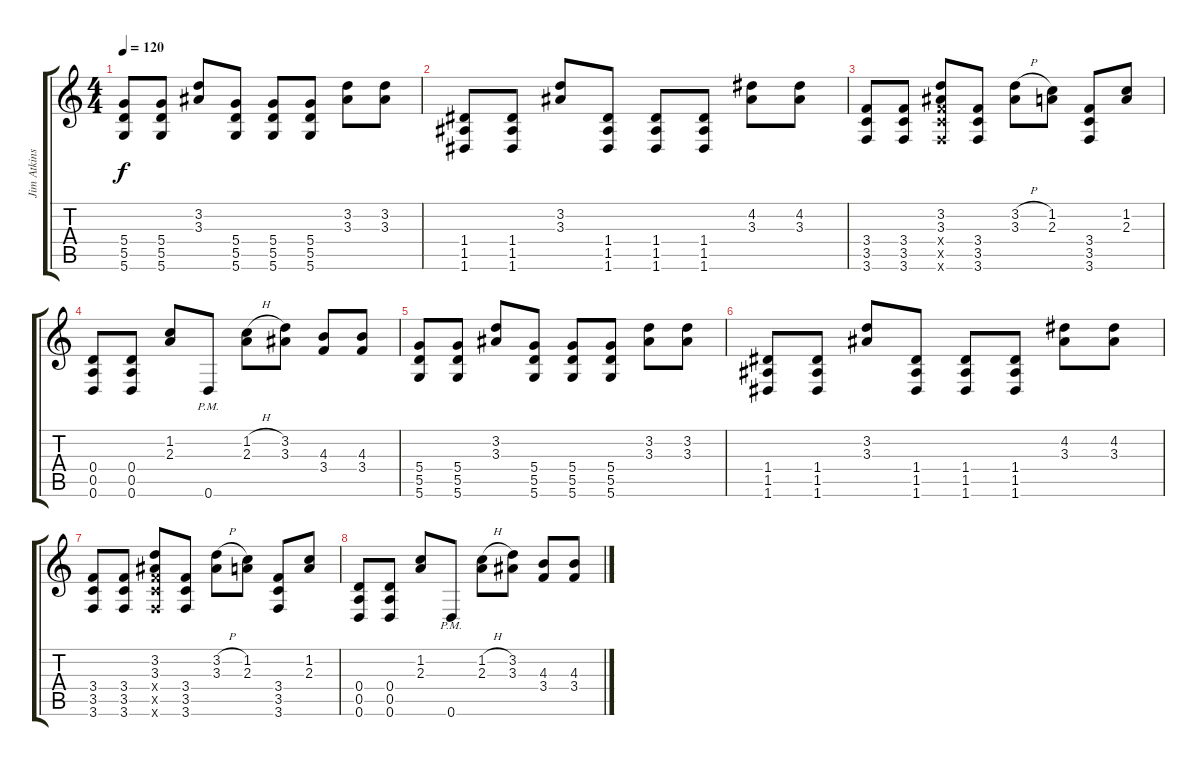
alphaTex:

\track ("Jim Atkins   (Lead Guitar)" "Jim Atkins") {instrument distortionguitar}
\staff {score tabs}
\tuning (E4 B3 G3 D3 A2 D2) {hide}
\ts (4 4)
\tempo 120
\clef g2
\ks c
(5.4 5.5 5.6).8{dy f} (5.4 5.5 5.6).8 (3.2 3.3).8 (5.4 5.5 5.6).8 (5.4 5.5 5.6).8 (5.4 5.5 5.6).8 (3.2 3.3).8 (3.2 3.3).8 |
(1.4 1.5 1.6).8 (1.4 1.5 1.6).8 (3.2 3.3).8 (1.4 1.5 1.6).8 (1.4 1.5 1.6).8 (1.4 1.5 1.6).8 (4.2 3.3).8 (4.2 3.3).8 |
(3.4 3.5 3.6).8 (3.4 3.5 3.6).8 (3.2 3.3 3.4{x} 3.5{x} 3.6{x}).8 (3.4 3.5 3.6).8 (3.2{h} 3.3).8 (1.2 2.3).8 (3.4 3.5 3.6).8 (1.2 2.3).8 |
(0.4 0.5 0.6).8 (0.4 0.5 0.6).8 (1.2 2.3).8 0.6{pm}.8 (1.2{h} 2.3).8 (3.2 3.3).8 (4.3 3.4).8 (4.3 3.4).8 |
(5.4 5.5 5.6).8 (5.4 5.5 5.6).8 (3.2 3.3).8 (5.4 5.5 5.6).8 (5.4 5.5 5.6).8 (5.4 5.5 5.6).8 (3.2 3.3).8 (3.2 3.3).8 |
(1.4 1.5 1.6).8 (1.4 1.5 1.6).8 (3.2 3.3).8 (1.4 1.5 1.6).8 (1.4 1.5 1.6).8 (1.4 1.5 1.6).8 (4.2 3.3).8 (4.2 3.3).8 |
(3.4 3.5 3.6).8 (3.4 3.5 3.6).8 (3.2 3.3 3.4{x} 3.5{x} 3.6{x}).8 (3.4 3.5 3.6).8 (3.2{h} 3.3).8 (1.2 2.3).8 (3.4 3.5 3.6).8 (1.2 2.3).8 |
(0.4 0.5 0.6).8 (0.4 0.5 0.6).8 (1.2 2.3).8 0.6{pm}.8 (1.2{h} 2.3).8 (3.2 3.3).8 (4.3 3.4).8 (4.3 3.4).8
